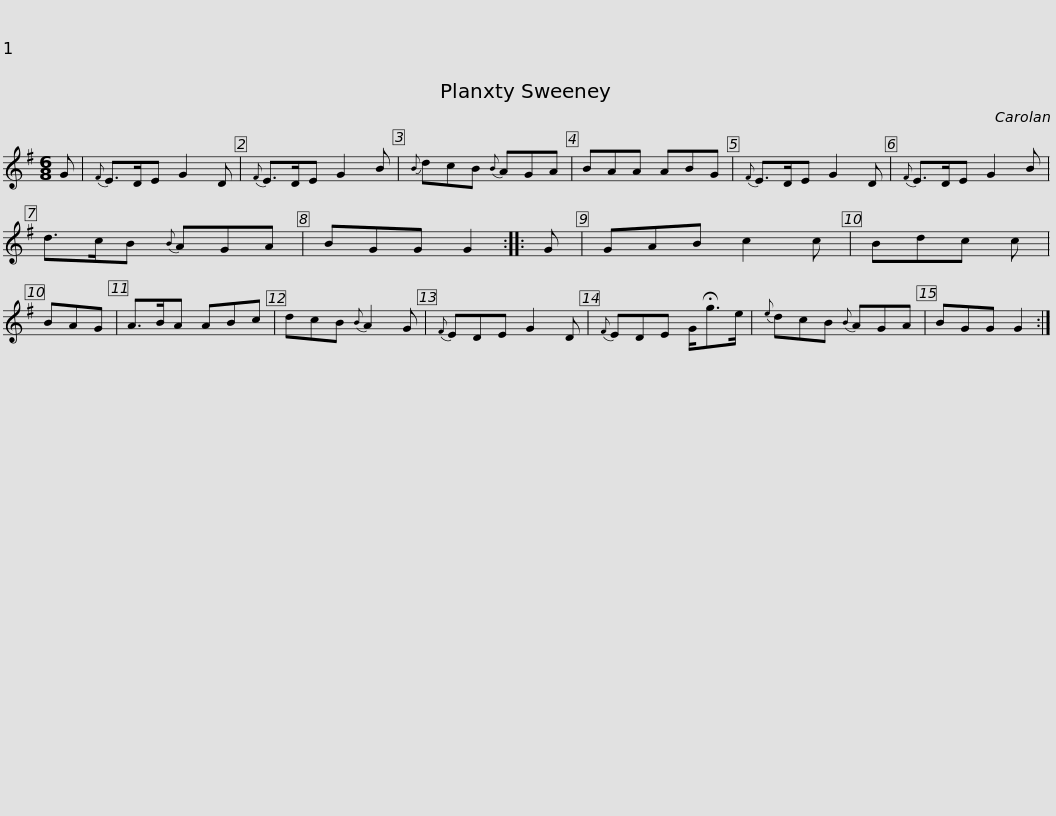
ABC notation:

X:1
L:1/8
M:6/8
I:linebreak $
K:G
V:1 treble
V:1
 G |{F} E>DE G2 D |{F} E>DE G2 B |{B} dcB{B} AGA | BAA ABG | %5
{F} E>DE G2 D |{F} E>DE G2 B |$ d>cB{B} AGA | BGG G2 :: G | %10
 GAB c2 c | Bdc c | BAG | A>BA ABc | dcB{B} A2 G |$ %15
{F} EDE G2 D |{F} EDE G<!fermata!ge/ |{e} dcB{B} AGA | BGG G2 :| %19
